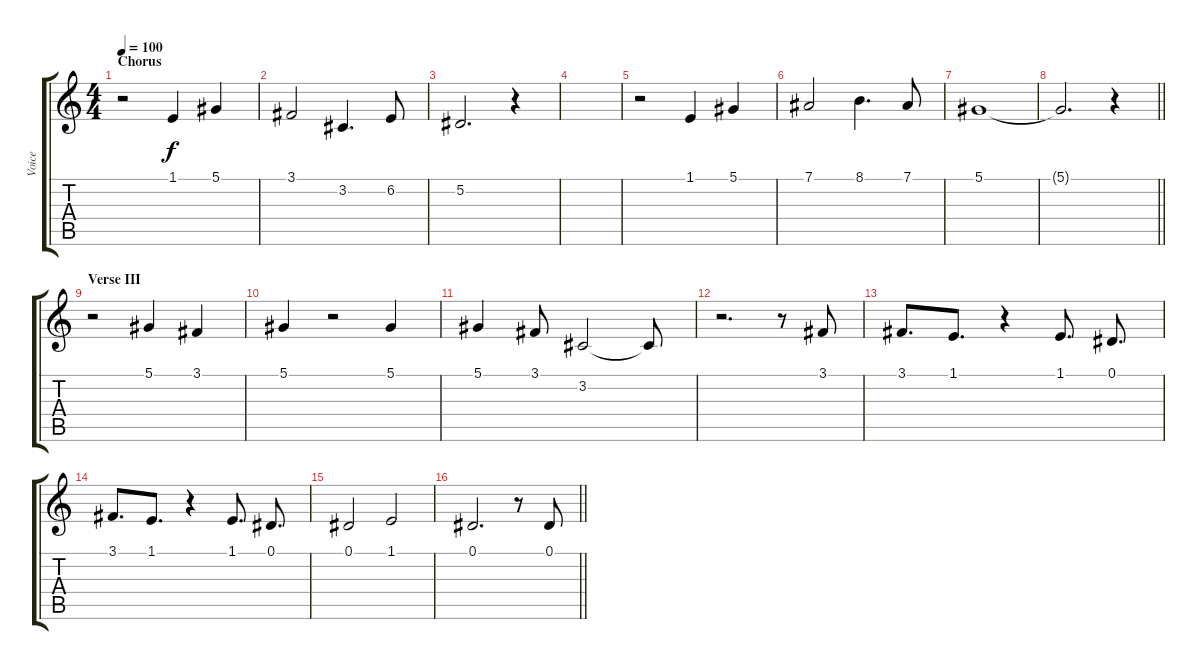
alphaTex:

\track ("Voice" "Voice") {instrument lead6voice}
\staff {score tabs}
\tuning (Eb4 Bb3 Gb3 Db3 Ab2 Eb2) {hide}
\ts (4 4)
\section ("" "Chorus")
\tempo 100
\clef g2
\ks c
r.2{dy f} 1.1.4 5.1.4 |
3.1.2 3.2.4{d} 6.2.8 |
5.2.2{d} r.4 |
|
r.2 1.1.4 5.1.4 |
7.1.2 8.1.4{d} 7.1.8 |
5.1.1 |
\barLineRight lightlight
5.1{t}.2{d} r.4 |
\section ("" "Verse III")
r.2 5.1.4 3.1.4 |
5.1.4 r.2 5.1.4 |
5.1.4 3.1.8 3.2.2 3.2{t}.8 |
r.2{d} r.8 3.1.8 |
3.1.8{d} 1.1.8{d} r.4 1.1.8{d} 0.1.8{d} |
3.1.8{d} 1.1.8{d} r.4 1.1.8{d} 0.1.8{d} |
0.1.2 1.1.2 |
\barLineRight lightlight
0.1.2{d} r.8 0.1.8
